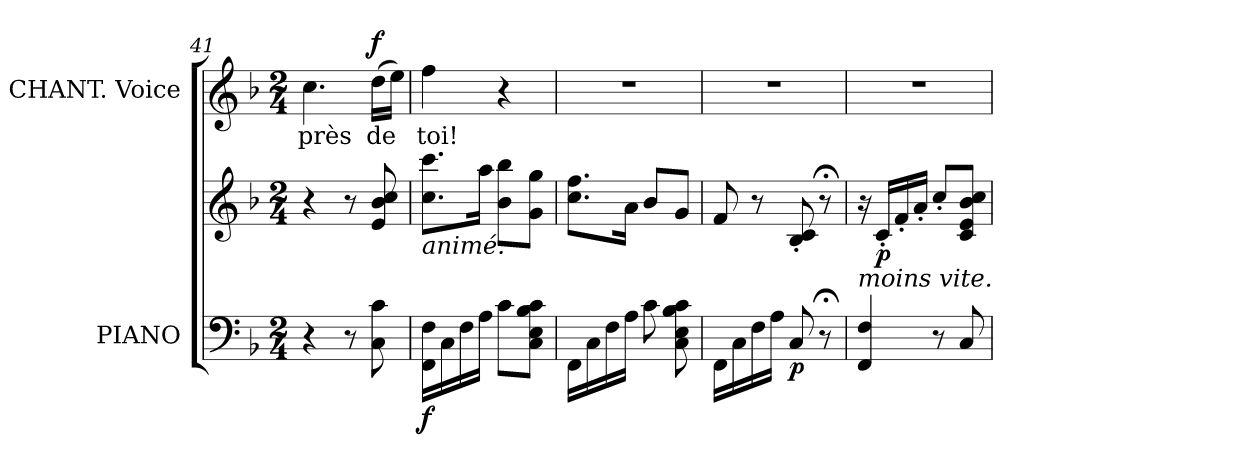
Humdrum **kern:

**kern	**kern	**dynam	**kern	**text	**dynam
*part2	*part2	*part2	*part1	*part1	*part1
*staff3	*staff2	*staff2/3	*staff1	*staff1	*staff1
*I"PIANO	*	*	*I"CHANT. Voice	*	*
*I'Pno	*	*	*	*	*
!!LO:LB:g=z
*clefF4	*clefG2	*	*clefG2	*	*
*k[b-]	*k[b-]	*	*k[b-]	*	*
*M2/4	*M2/4	*	*M2/4	*	*
=41	=41	=41	=41	=41	=41
!	!	!	!	!LO:LY:b	!
4r	4r	.	4.cc\	près	.
8r	8r	.	.	.	.
!	!	!	!	!LO:LY:b	!LO:DY:a
8C\ 8c\	8e/ 8b-/ 8cc/	.	(16dd\LL	de	f
.	.	.	16ee\JJ)	.	.
=42	=42	=42	=42	=42	=42
!	!LO:TX:b:i:t=animé.	!	!	!	!
!	!	!LO:DY:b=2	!	!LO:LY:b	!
16FF\ 16F\LL	8.cc\ 8.ccc\L	f	4ff\	toi!	.
16C\	.	.	.	.	.
16F\	.	.	.	.	.
16A\JJ	16aa\Jk	.	.	.	.
8c\L	8b-\ 8bb-\L	.	4r	.	.
8C\ 8E\ 8B-\ 8c\J	8g\ 8gg\J	.	.	.	.
=43	=43	=43	=43	=43	=43
16FF\LL	8.cc\ 8.ff\L	.	2r	.	.
16C\	.	.	.	.	.
16F\	.	.	.	.	.
16A\JJ	16a\Jk	.	.	.	.
8c\	8b-/L	.	.	.	.
8C\ 8E\ 8B-\ 8c\	8g/J	.	.	.	.
=44	=44	=44	=44	=44	=44
16FF\LL	8f/	.	2r	.	.
16C\	.	.	.	.	.
16F\	8r	.	.	.	.
16A\JJ	.	.	.	.	.
!	!	!LO:DY:b=2	!	!	!
8C/	8B-/' 8c/'	p	.	.	.
8r;<	8r;<	.	.	.	.
=45	=45	=45	=45	=45	=45
!	!LO:TX:b:i:t=moins vite.	!	!	!	!
4FF/ 4F/	16r	.	2r	.	.
!	!	!LO:DY:b	!	!	!
.	16c'/LL	p	.	.	.
.	16f'/	.	.	.	.
.	16a'/JJ	.	.	.	.
8r	8cc'/L	.	.	.	.
8C/	8c/ 8e/ 8b-/ 8cc/J	.	.	.	.
=	=	=	=	=	=
*-	*-	*-	*-	*-	*-
